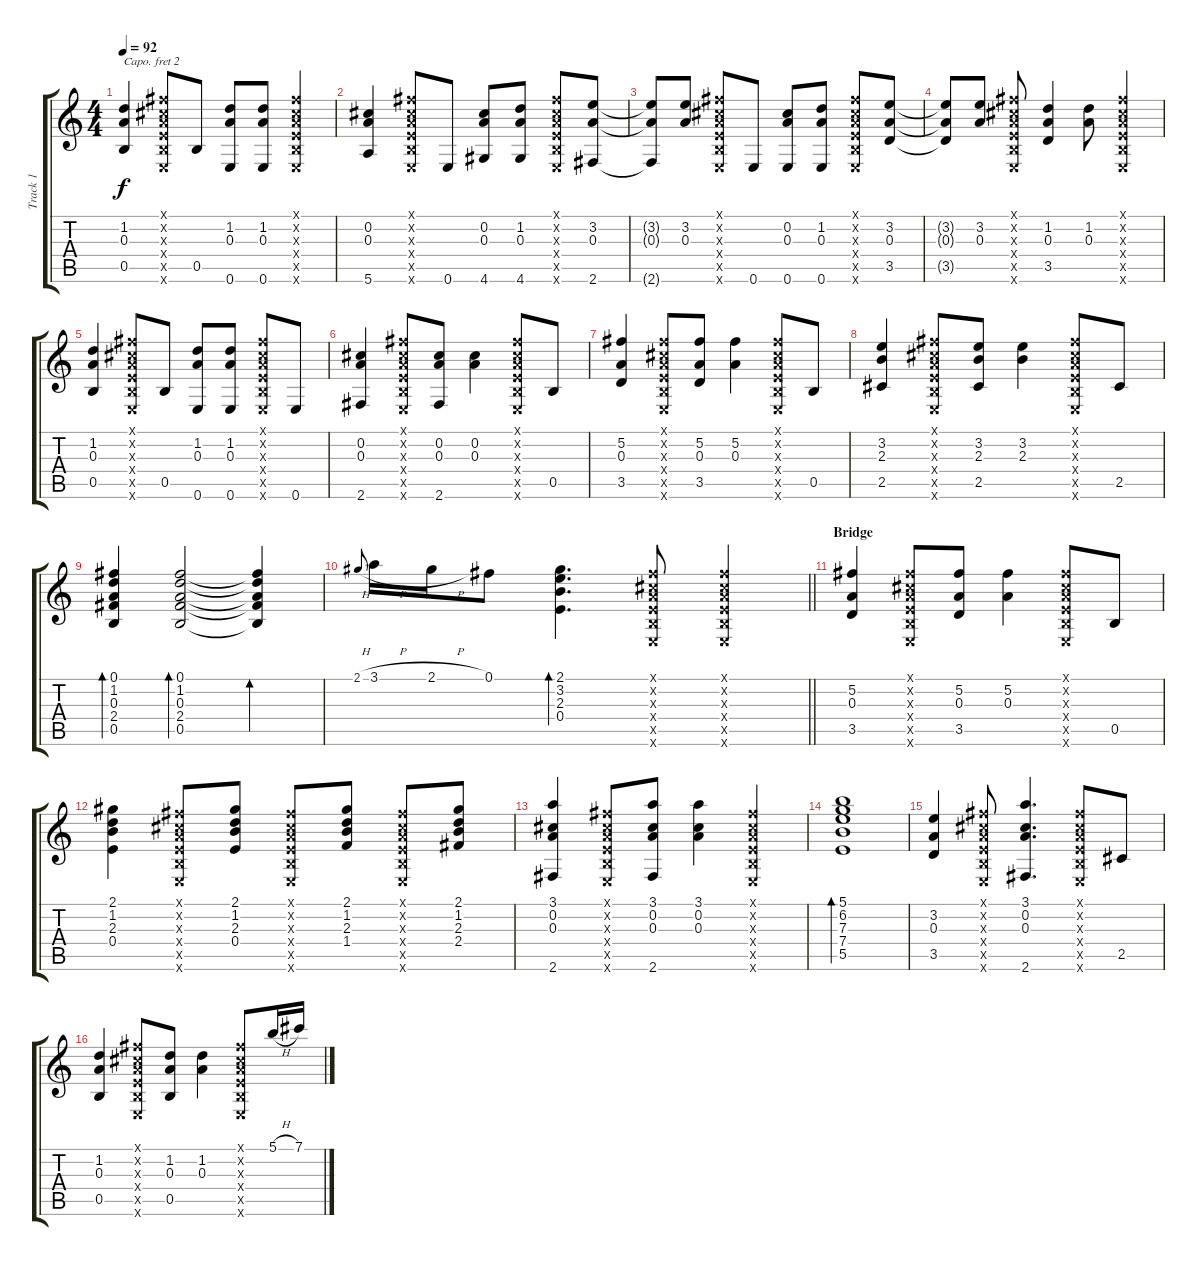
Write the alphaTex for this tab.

\track ("Track 1" "Track 1") {instrument acousticguitarsteel}
\staff {score tabs}
\capo 2
\tuning (E4 B3 G3 D3 A2 D2) {hide}
\ts (4 4)
\tempo 92
\clef g2
\ks c
(1.2 0.3 0.5).4{dy f} (0.1{x} 0.2{x} 0.3{x} 0.4{x} 0.5{x} 0.6{x}).8 0.5.8 (1.2 0.3 0.6).8 (1.2 0.3 0.6).8 (0.1{x} 0.2{x} 0.3{x} 0.4{x} 0.5{x} 0.6{x}).4 |
(0.2 0.3 5.6).4 (0.1{x} 0.2{x} 0.3{x} 0.4{x} 0.5{x} 0.6{x}).8 0.6.8 (0.2 0.3 4.6).8 (1.2 0.3 4.6).8 (0.1{x} 0.2{x} 0.3{x} 0.4{x} 0.5{x} 0.6{x}).8 (3.2 0.3 2.6).8 |
(3.2{t} 0.3{t} 2.6{t}).8 (3.2 0.3).8 (0.1{x} 0.2{x} 0.3{x} 0.4{x} 0.5{x} 0.6{x}).8 0.6.8 (0.2 0.3 0.6).8 (1.2 0.3 0.6).8 (0.1{x} 0.2{x} 0.3{x} 0.4{x} 0.5{x} 0.6{x}).8 (3.2 0.3 3.5).8 |
(3.2{t} 0.3{t} 3.5{t}).8 (3.2 0.3).8 (0.1{x} 0.2{x} 0.3{x} 0.4{x} 0.5{x} 0.6{x}).8 (1.2 0.3 3.5).4 (1.2 0.3).8 (0.1{x} 0.2{x} 0.3{x} 0.4{x} 0.5{x} 0.6{x}).4 |
(1.2 0.3 0.5).4 (0.1{x} 0.2{x} 0.3{x} 0.4{x} 0.5{x} 0.6{x}).8 0.5.8 (1.2 0.3 0.6).8 (1.2 0.3 0.6).8 (0.1{x} 0.2{x} 0.3{x} 0.4{x} 0.5{x} 0.6{x}).8 0.6.8 |
(0.2 0.3 2.6).4 (0.1{x} 0.2{x} 0.3{x} 0.4{x} 0.5{x} 0.6{x}).8 (0.2 0.3 2.6).8 (0.2 0.3).4 (0.1{x} 0.2{x} 0.3{x} 0.4{x} 0.5{x} 0.6{x}).8 0.5.8 |
(5.2 0.3 3.5).4 (0.1{x} 0.2{x} 0.3{x} 0.4{x} 0.5{x} 0.6{x}).8 (5.2 0.3 3.5).8 (5.2 0.3).4 (0.1{x} 0.2{x} 0.3{x} 0.4{x} 0.5{x} 0.6{x}).8 0.5.8 |
(3.2 2.3 2.5).4 (0.1{x} 0.2{x} 0.3{x} 0.4{x} 0.5{x} 0.6{x}).8 (3.2 2.3 2.5).8 (3.2 2.3).4 (0.1{x} 0.2{x} 0.3{x} 0.4{x} 0.5{x} 0.6{x}).8 2.5.8 |
(0.1 1.2 0.3 2.4 0.5).4{bd 120} (0.1 1.2 0.3 2.4 0.5).2{bd 120} (0.1{t} 1.2{t} 0.3{t} 2.4{t} 0.5{t}).4{bd 120} |
\barLineRight lightlight
2.1{h}.8{gr onbeat} 3.1{h}.16 2.1{h}.16 0.1.8 (2.1 3.2 2.3 0.4).4{d bd 120} (0.1{x} 0.2{x} 0.3{x} 0.4{x} 0.5{x} 0.6{x}).8 (0.1{x} 0.2{x} 0.3{x} 0.4{x} 0.5{x} 0.6{x}).4 |
\section ("" "Bridge")
(5.2 0.3 3.5).4 (0.1{x} 0.2{x} 0.3{x} 0.4{x} 0.5{x} 0.6{x}).8 (5.2 0.3 3.5).8 (5.2 0.3).4 (0.1{x} 0.2{x} 0.3{x} 0.4{x} 0.5{x} 0.6{x}).8 0.5.8 |
(2.1 1.2 2.3 0.4).4 (0.1{x} 0.2{x} 0.3{x} 0.4{x} 0.5{x} 0.6{x}).8 (2.1 1.2 2.3 0.4).8 (0.1{x} 0.2{x} 0.3{x} 0.4{x} 0.5{x} 0.6{x}).8 (2.1 1.2 2.3 1.4).8 (0.1{x} 0.2{x} 0.3{x} 0.4{x} 0.5{x} 0.6{x}).8 (2.1 1.2 2.3 2.4).8 |
(3.1 0.2 0.3 2.6).4 (0.1{x} 0.2{x} 0.3{x} 0.4{x} 0.5{x} 0.6{x}).8 (3.1 0.2 0.3 2.6).8 (3.1 0.2 0.3).4 (0.1{x} 0.2{x} 0.3{x} 0.4{x} 0.5{x} 0.6{x}).4 |
(5.1 6.2 7.3 7.4 5.5).1{bd 120} |
(3.2 0.3 3.5).4 (0.1{x} 0.2{x} 0.3{x} 0.4{x} 0.5{x} 0.6{x}).8 (3.1 0.2 0.3 2.6).4{d} (0.1{x} 0.2{x} 0.3{x} 0.4{x} 0.5{x} 0.6{x}).8 2.5.8 |
(1.2 0.3 0.5).4 (0.1{x} 0.2{x} 0.3{x} 0.4{x} 0.5{x} 0.6{x}).8 (1.2 0.3 0.5).8 (1.2 0.3).4 (0.1{x} 0.2{x} 0.3{x} 0.4{x} 0.5{x} 0.6{x}).8 5.1{h}.16 7.1{h}.16
